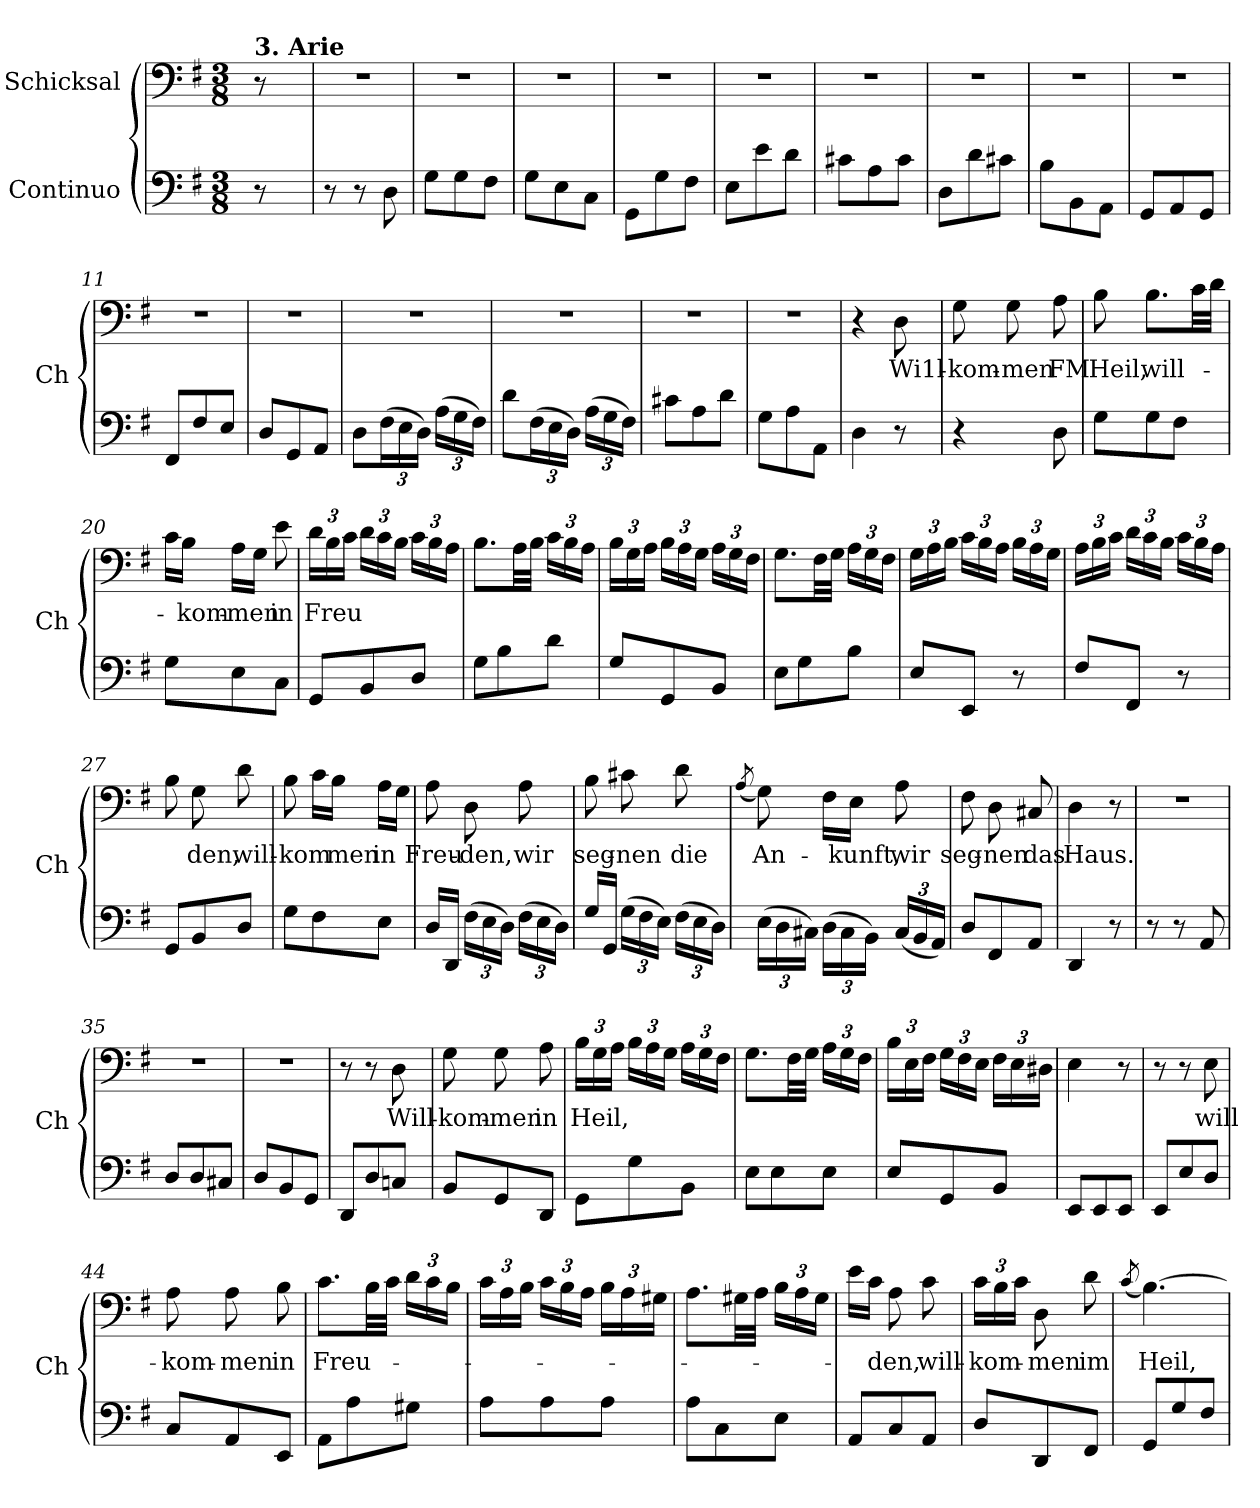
**kern	**kern	**text
*part2	*part1	*part1
*staff2	*staff1	*staff1
*I"Continuo	*I"Schicksal	*
*	*I'Ch	*
*clefF4	*clefF4	*
*k[f#]	*k[f#]	*
*M3/8	*M3/8	*
=1	=1	=1
!	!LO:TX:a:B:t=3. Arie	!
8r	8r	.
=2	=2	=2
8r	4.r	.
8r	.	.
8D\	.	.
=3	=3	=3
8G\L	4.r	.
8G\	.	.
8F#\J	.	.
=4	=4	=4
8G\L	4.r	.
8E\	.	.
8C\J	.	.
=5	=5	=5
8GG\L	4.r	.
8G\	.	.
8F#\J	.	.
=6	=6	=6
8E\L	4.r	.
8e\	.	.
8d\J	.	.
=7	=7	=7
8c#X\L	4.r	.
8A\	.	.
8c#\J	.	.
=8	=8	=8
8D\L	4.r	.
8d\	.	.
8c#X\J	.	.
=9	=9	=9
8B\L	4.r	.
8BB\	.	.
8AA\J	.	.
=10	=10	=10
8GG/L	4.r	.
8AA/	.	.
8GG/J	.	.
=11	=11	=11
8FF#/L	4.r	.
8F#/	.	.
8E/J	.	.
!!LO:LB:g=z
=12	=12	=12
8D/L	4.r	.
8GG/	.	.
8AA/J	.	.
=13	=13	=13
8D\L	4.r	.
(24F#\L	.	.
24E\	.	.
24D\JJ)	.	.
(24A\LL	.	.
24G\	.	.
24F#\JJ)	.	.
=14	=14	=14
8d\L	4.r	.
(24F#\L	.	.
24E\	.	.
24D\JJ)	.	.
(24A\LL	.	.
24G\	.	.
24F#\JJ)	.	.
=15	=15	=15
8c#X\L	4.r	.
8A\	.	.
8d\J	.	.
=16	=16	=16
8G\L	4.r	.
8A\	.	.
8AA\J	.	.
=17	=17	=17
4D\	4r	.
!	!	!LO:LY:b
8r	8D\	Wi1l-
=18	=18	=18
!	!	!LO:LY:b
4r	8G\	-kom-
!	!	!LO:LY:b
.	8G\	-men
!	!	!LO:LY:b
8D\	8A\	FM
=19	=19	=19
!	!	!LO:LY:b
8G\L	8B\	Heil,
!	!	!LO:LY:b
8G\	8.B\L	will-
8F#\J	.	.
.	32c\LL	.
.	32d\JJJ	.
=20	=20	=20
8G\L	16c\LL	.
!	!	!LO:LY:b
.	16B\JJ	-kom-
!	!	!LO:LY:b
8E\	16A\LL	-men
.	16G\JJ	.
!	!	!LO:LY:b
8C\J	8e\	in
!!LO:LB:g=z
=21	=21	=21
*	*Xbrackettup	*
!	!	!LO:LY:b
8GG/L	24d\LL	Freu-
.	24B\	.
.	24c\JJ	.
8BB/	24d\LL	.
.	24c\	.
.	24B\JJ	.
8D/J	24c\LL	.
.	24B\	.
.	24A\JJ	.
=22	=22	=22
8G\L	8.B\L	.
8B\	.	.
.	32A\LL	.
.	32B\JJJ	.
8d\J	24c\LL	.
.	24B\	.
.	24A\JJ	.
=23	=23	=23
8G/L	24B\LL	.
.	24G\	.
.	24A\JJ	.
8GG/	24B\LL	.
.	24A\	.
.	24G\JJ	.
8BB/J	24A\LL	.
.	24G\	.
.	24F#\JJ	.
=24	=24	=24
8E\L	8.G\L	.
8G\	.	.
.	32F#\LL	.
!	!	!LO:LY:b
.	32G\JJJ	---
8B\J	24A\LL	.
.	24G\	.
.	24F#\JJ	.
=25	=25	=25
8E/L	24G\LL	.
.	24A\	.
.	24B\JJ	.
8EE/J	24c\LL	.
.	24B\	.
.	24A\JJ	.
8r	24B\LL	.
.	24A\	.
.	24G\JJ	.
=26	=26	=26
8F#/L	24A\LL	.
.	24B\	.
.	24c\JJ	.
8FF#/J	24d\LL	.
.	24c\	.
.	24B\JJ	.
8r	24c\LL	.
.	24B\	.
.	24A\JJ	.
!!LO:LB:g=z
=27	=27	=27
8GG/L	8B\	.
!	!	!LO:LY:b
8BB/	8G\	-den,
!	!	!LO:LY:b
8D/J	8d\	will-
=28	=28	=28
!	!	!LO:LY:b
8G\L	8B\	-kom
8F#\	16c\LL	.
!	!	!LO:LY:b
.	16B\JJ	men
!	!	!LO:LY:b
8E\J	16A\LL	in
.	16G\JJ	.
=29	=29	=29
!	!	!LO:LY:b
16D/LL	8A\	Freu-
16DD/JJ	.	.
*Xbrackettup	*	*
!	!	!LO:LY:b
(24F#\LL	8D\	-den,
24E\	.	.
24D\JJ)	.	.
!	!	!LO:LY:b
(24F#\LL	8A\	wir
24E\	.	.
24D\JJ)	.	.
=30	=30	=30
!	!	!LO:LY:b
16G/LL	8B\	seg-
16GG/JJ	.	.
!	!	!LO:LY:b
(24G\LL	8c#X\	-nen
24F#\	.	.
24E\JJ)	.	.
!	!	!LO:LY:b
(24F#\LL	8d\	die
24E\	.	.
24D\JJ)	.	.
=31	=31	=31
.	(8qA/	.
!	!	!LO:LY:b
(24E\LL	8G\)	An-
24D\	.	.
24C#X\JJ)	.	.
(24D\LL	16F#\LL	.
24C#\	.	.
!	!	!LO:LY:b
.	16E\JJ	-kunft,
24BB\JJ)	.	.
!	!	!LO:LY:b
(24C#/LL	8A\	wir
24BB/	.	.
24AA/JJ)	.	.
=32	=32	=32
!	!	!LO:LY:b
8D/L	8F#\	seg-
!	!	!LO:LY:b
8FF#/	8D\	-nen
!	!	!LO:LY:b
8AA/J	8C#X/	das
=33	=33	=33
!	!	!LO:LY:b
4DD/	4D\	Haus.
8r	8r	.
!!LO:LB:g=z
=34	=34	=34
8r	4.r	.
8r	.	.
8AA/	.	.
=35	=35	=35
8D/L	4.r	.
8D/	.	.
8C#X/J	.	.
=36	=36	=36
8D/L	4.r	.
8BB/	.	.
8GG/J	.	.
=37	=37	=37
8DD/L	8r	.
8D/	8r	.
!	!	!LO:LY:b
8Cn/J	8D\	Will-
=38	=38	=38
!	!	!LO:LY:b
8BB/L	8G\	-kom-
!	!	!LO:LY:b
8GG/	8G\	-men
!	!	!LO:LY:b
8DD/J	8A\	in
=39	=39	=39
!	!	!LO:LY:b
8GG\L	24B\LL	Heil,
.	24G\	.
.	24A\JJ	.
8G\	24B\LL	.
.	24A\	.
.	24G\JJ	.
8BB\J	24A\LL	.
.	24G\	.
.	24F#\JJ	.
=40	=40	=40
8E\L	8.G\L	.
8E\	.	.
.	32F#\LL	.
.	32G\JJJ	.
8E\J	24A\LL	.
.	24G\	.
.	24F#\JJ	.
=41	=41	=41
8E/L	24B\LL	.
.	24E\	.
.	24F#\JJ	.
8GG/	24G\LL	.
.	24F#\	.
.	24E\JJ	.
8BB/J	24F#\LL	.
.	24E\	.
.	24D#X\JJ	.
!!LO:PB:g=z
=42	=42	=42
8EE/L	4E\	.
8EE/	.	.
8EE/J	8r	.
=43	=43	=43
8EE/L	8r	.
8E/	8r	.
!	!	!LO:LY:b
8D/J	8E\	will-
=44	=44	=44
!	!	!LO:LY:b
8C/L	8A\	-kom-
!	!	!LO:LY:b
8AA/	8A\	-men
!	!	!LO:LY:b
8EE/J	8B\	in
=45	=45	=45
!	!	!LO:LY:b
8AA\L	8.c\L	Freu-
8A\	.	.
.	32B\LL	.
.	32c\JJJ	.
8G#X\J	24d\LL	.
.	24c\	.
.	24B\JJ	.
=46	=46	=46
8A\L	24c\LL	.
.	24A\	.
.	24B\JJ	.
8A\	24c\LL	.
.	24B\	.
.	24A\JJ	.
8A\J	24B\LL	.
.	24A\	.
.	24G#X\JJ	.
=47	=47	=47
8A\L	8.A\L	.
8C\	.	.
.	32G#X\LL	.
.	32A\JJJ	.
8E\J	24B\LL	.
.	24A\	.
.	24G#\JJ	.
=48	=48	=48
8AA/L	16e\LL	.
.	16c\JJ	.
!	!	!LO:LY:b
8C/	8A\	-den,
!	!	!LO:LY:b
8AA/J	8c\	will-
=49	=49	=49
!	!	!LO:LY:b
8D/L	24c\LL	-kom-
.	24B\	.
.	24c\JJ	.
!	!	!LO:LY:b
8DD/	8D\	-men
!	!	!LO:LY:b
8FF#/J	8d\	im
!!LO:LB:g=z
=50	=50	=50
.	(8qc/	.
!	!	!LO:LY:b
8GG/L	[4.B\)	Heil,
8G/	.	.
8F#/J	.	.
=	=	=
*-	*-	*-
